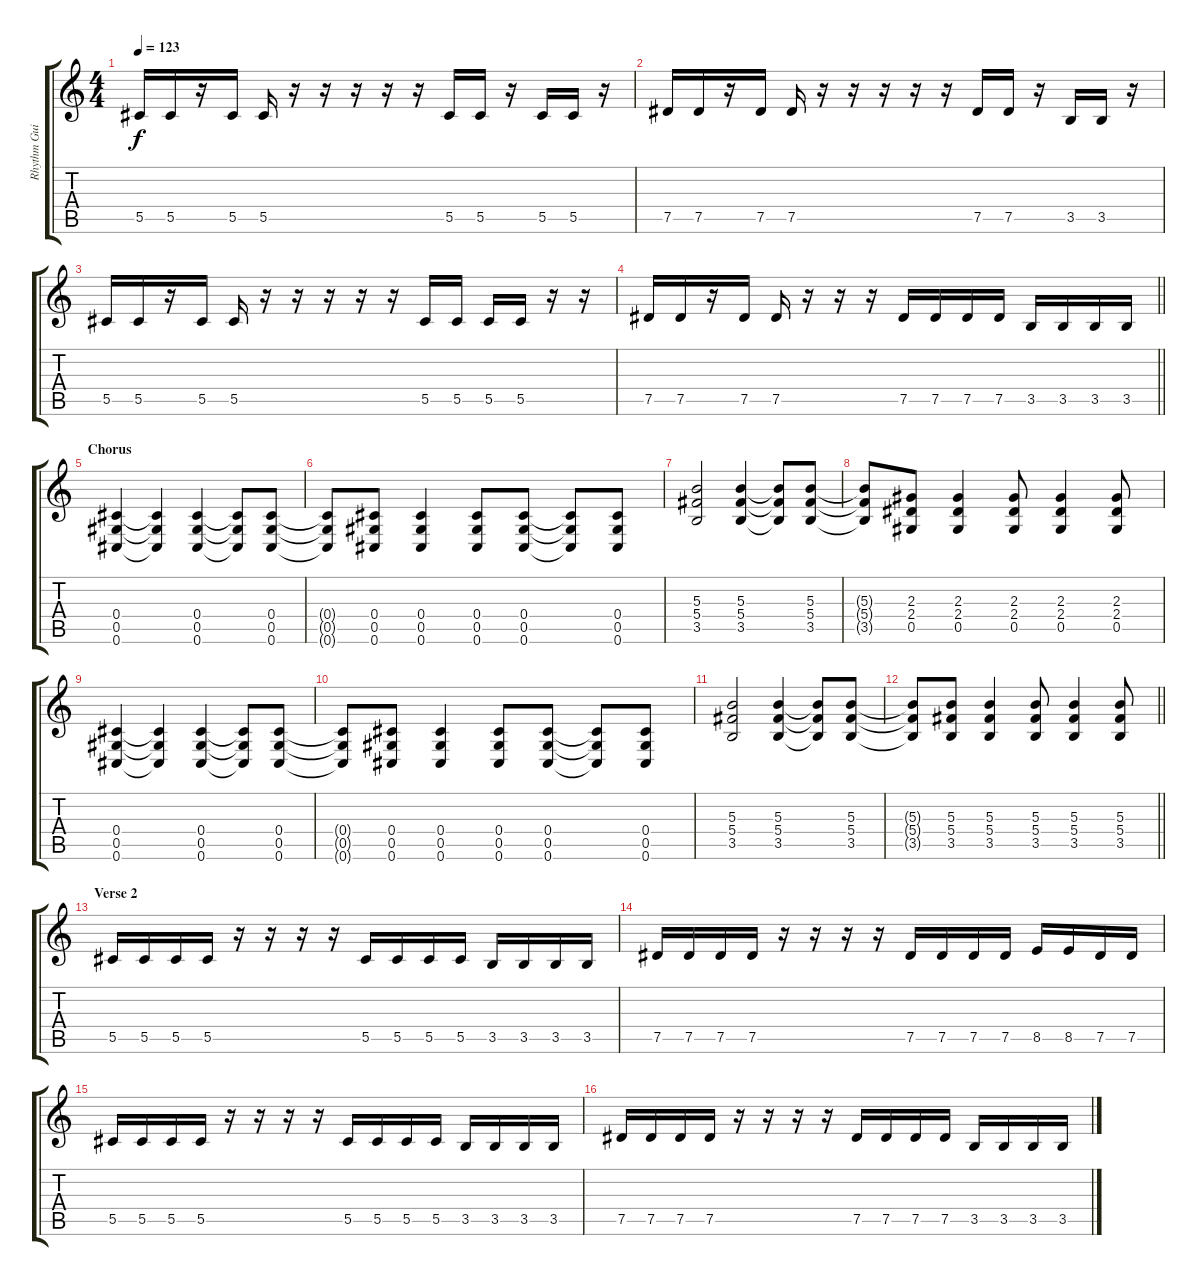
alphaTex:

\track ("Rhythm Guitar" "Rhythm Gui") {instrument overdrivenguitar}
\staff {score tabs}
\tuning (Eb4 Bb3 Gb3 Db3 Ab2 Db2) {hide}
\ts (4 4)
\tempo 123
\clef g2
\ks c
5.5.16{dy f} 5.5.16 r.16 5.5.16 5.5.16 r.16 r.16 r.16 r.16 r.16 5.5.16 5.5.16 r.16 5.5.16 5.5.16 r.16 |
7.5.16 7.5.16 r.16 7.5.16 7.5.16 r.16 r.16 r.16 r.16 r.16 7.5.16 7.5.16 r.16 3.5.16 3.5.16 r.16 |
5.5.16 5.5.16 r.16 5.5.16 5.5.16 r.16 r.16 r.16 r.16 r.16 5.5.16 5.5.16 5.5.16 5.5.16 r.16 r.16 |
\barLineRight lightlight
7.5.16 7.5.16 r.16 7.5.16 7.5.16 r.16 r.16 r.16 7.5.16 7.5.16 7.5.16 7.5.16 3.5.16 3.5.16 3.5.16 3.5.16 |
\section ("" "Chorus")
(0.4 0.5 0.6).4{volume 16 instrument distortionguitar} (0.4{t} 0.5{t} 0.6{t}).4 (0.4 0.5 0.6).4 (0.4{t} 0.5{t} 0.6{t}).8 (0.4 0.5 0.6).8 |
(0.4{t} 0.5{t} 0.6{t}).8 (0.4 0.5 0.6).8 (0.4 0.5 0.6).4 (0.4 0.5 0.6).8 (0.4 0.5 0.6).8 (0.4{t} 0.5{t} 0.6{t}).8 (0.4 0.5 0.6).8 |
(5.3 5.4 3.5).2 (5.3 5.4 3.5).4 (5.3{t} 5.4{t} 3.5{t}).8 (5.3 5.4 3.5).8 |
(5.3{t} 5.4{t} 3.5{t}).8 (2.3 2.4 0.5).8 (2.3 2.4 0.5).4 (2.3 2.4 0.5).8 (2.3 2.4 0.5).4 (2.3 2.4 0.5).8 |
(0.4 0.5 0.6).4{volume 16 instrument distortionguitar} (0.4{t} 0.5{t} 0.6{t}).4 (0.4 0.5 0.6).4 (0.4{t} 0.5{t} 0.6{t}).8 (0.4 0.5 0.6).8 |
(0.4{t} 0.5{t} 0.6{t}).8 (0.4 0.5 0.6).8 (0.4 0.5 0.6).4 (0.4 0.5 0.6).8 (0.4 0.5 0.6).8 (0.4{t} 0.5{t} 0.6{t}).8 (0.4 0.5 0.6).8 |
(5.3 5.4 3.5).2 (5.3 5.4 3.5).4 (5.3{t} 5.4{t} 3.5{t}).8 (5.3 5.4 3.5).8 |
\barLineRight lightlight
(5.3{t} 5.4{t} 3.5{t}).8 (5.3 5.4 3.5).8 (5.3 5.4 3.5).4 (5.3 5.4 3.5).8 (5.3 5.4 3.5).4 (5.3 5.4 3.5).8 |
\section ("" "Verse 2")
5.5.16{volume 16 instrument overdrivenguitar} 5.5.16 5.5.16 5.5.16 r.16 r.16 r.16 r.16 5.5.16 5.5.16 5.5.16 5.5.16 3.5.16 3.5.16 3.5.16 3.5.16 |
7.5.16 7.5.16 7.5.16 7.5.16 r.16 r.16 r.16 r.16 7.5.16 7.5.16 7.5.16 7.5.16 8.5.16 8.5.16 7.5.16 7.5.16 |
5.5.16 5.5.16 5.5.16 5.5.16 r.16 r.16 r.16 r.16 5.5.16 5.5.16 5.5.16 5.5.16 3.5.16 3.5.16 3.5.16 3.5.16 |
7.5.16 7.5.16 7.5.16 7.5.16 r.16 r.16 r.16 r.16 7.5.16 7.5.16 7.5.16 7.5.16 3.5.16 3.5.16 3.5.16 3.5.16
